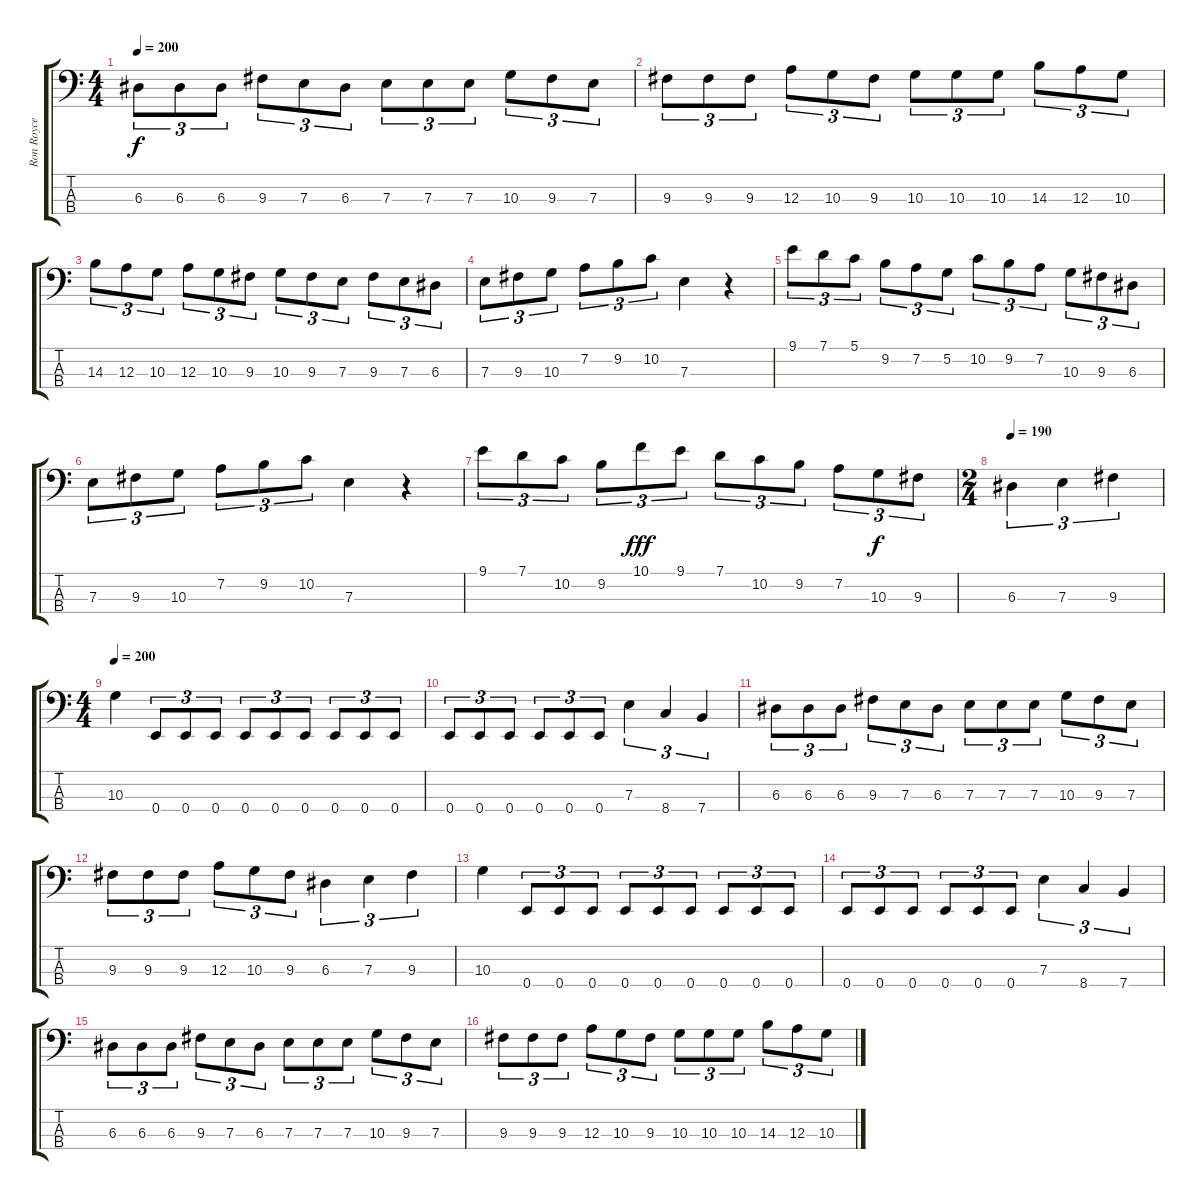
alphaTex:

\track ("Ron Royce (BASS)" "Ron Royce ") {instrument electricbassfinger}
\staff {score tabs}
\tuning (G2 D2 A1 E1) {hide}
\ts (4 4)
\tempo 200
\clef f4
\ks c
6.3.8{tu (3 2) dy f} 6.3.8{tu (3 2)} 6.3.8{tu (3 2)} 9.3.8{tu (3 2)} 7.3.8{tu (3 2)} 6.3.8{tu (3 2)} 7.3.8{tu (3 2)} 7.3.8{tu (3 2)} 7.3.8{tu (3 2)} 10.3.8{tu (3 2)} 9.3.8{tu (3 2)} 7.3.8{tu (3 2)} |
9.3.8{tu (3 2)} 9.3.8{tu (3 2)} 9.3.8{tu (3 2)} 12.3.8{tu (3 2)} 10.3.8{tu (3 2)} 9.3.8{tu (3 2)} 10.3.8{tu (3 2)} 10.3.8{tu (3 2)} 10.3.8{tu (3 2)} 14.3.8{tu (3 2)} 12.3.8{tu (3 2)} 10.3.8{tu (3 2)} |
14.3.8{tu (3 2)} 12.3.8{tu (3 2)} 10.3.8{tu (3 2)} 12.3.8{tu (3 2)} 10.3.8{tu (3 2)} 9.3.8{tu (3 2)} 10.3.8{tu (3 2)} 9.3.8{tu (3 2)} 7.3.8{tu (3 2)} 9.3.8{tu (3 2)} 7.3.8{tu (3 2)} 6.3.8{tu (3 2)} |
7.3.8{tu (3 2)} 9.3.8{tu (3 2)} 10.3.8{tu (3 2)} 7.2.8{tu (3 2)} 9.2.8{tu (3 2)} 10.2.8{tu (3 2)} 7.3.4 r.4 |
9.1.8{tu (3 2)} 7.1.8{tu (3 2)} 5.1.8{tu (3 2)} 9.2.8{tu (3 2)} 7.2.8{tu (3 2)} 5.2.8{tu (3 2)} 10.2.8{tu (3 2)} 9.2.8{tu (3 2)} 7.2.8{tu (3 2)} 10.3.8{tu (3 2)} 9.3.8{tu (3 2)} 6.3.8{tu (3 2)} |
7.3.8{tu (3 2)} 9.3.8{tu (3 2)} 10.3.8{tu (3 2)} 7.2.8{tu (3 2)} 9.2.8{tu (3 2)} 10.2.8{tu (3 2)} 7.3.4 r.4 |
9.1.8{tu (3 2)} 7.1.8{tu (3 2)} 10.2.8{tu (3 2)} 9.2.8{tu (3 2)} 10.1.8{tu (3 2) dy fff} 9.1.8{tu (3 2)} 7.1.8{tu (3 2)} 10.2.8{tu (3 2)} 9.2.8{tu (3 2)} 7.2.8{tu (3 2)} 10.3.8{tu (3 2) dy f} 9.3.8{tu (3 2)} |
\ts (2 4)
\tempo 190
6.3.4{tu (3 2)} 7.3.4{tu (3 2)} 9.3.4{tu (3 2)} |
\ts (4 4)
\tempo 200
10.3.4 0.4.8{tu (3 2)} 0.4.8{tu (3 2)} 0.4.8{tu (3 2)} 0.4.8{tu (3 2)} 0.4.8{tu (3 2)} 0.4.8{tu (3 2)} 0.4.8{tu (3 2)} 0.4.8{tu (3 2)} 0.4.8{tu (3 2)} |
0.4.8{tu (3 2)} 0.4.8{tu (3 2)} 0.4.8{tu (3 2)} 0.4.8{tu (3 2)} 0.4.8{tu (3 2)} 0.4.8{tu (3 2)} 7.3.4{tu (3 2)} 8.4.4{tu (3 2)} 7.4.4{tu (3 2)} |
6.3.8{tu (3 2)} 6.3.8{tu (3 2)} 6.3.8{tu (3 2)} 9.3.8{tu (3 2)} 7.3.8{tu (3 2)} 6.3.8{tu (3 2)} 7.3.8{tu (3 2)} 7.3.8{tu (3 2)} 7.3.8{tu (3 2)} 10.3.8{tu (3 2)} 9.3.8{tu (3 2)} 7.3.8{tu (3 2)} |
9.3.8{tu (3 2)} 9.3.8{tu (3 2)} 9.3.8{tu (3 2)} 12.3.8{tu (3 2)} 10.3.8{tu (3 2)} 9.3.8{tu (3 2)} 6.3.4{tu (3 2)} 7.3.4{tu (3 2)} 9.3.4{tu (3 2)} |
10.3.4 0.4.8{tu (3 2)} 0.4.8{tu (3 2)} 0.4.8{tu (3 2)} 0.4.8{tu (3 2)} 0.4.8{tu (3 2)} 0.4.8{tu (3 2)} 0.4.8{tu (3 2)} 0.4.8{tu (3 2)} 0.4.8{tu (3 2)} |
0.4.8{tu (3 2)} 0.4.8{tu (3 2)} 0.4.8{tu (3 2)} 0.4.8{tu (3 2)} 0.4.8{tu (3 2)} 0.4.8{tu (3 2)} 7.3.4{tu (3 2)} 8.4.4{tu (3 2)} 7.4.4{tu (3 2)} |
6.3.8{tu (3 2)} 6.3.8{tu (3 2)} 6.3.8{tu (3 2)} 9.3.8{tu (3 2)} 7.3.8{tu (3 2)} 6.3.8{tu (3 2)} 7.3.8{tu (3 2)} 7.3.8{tu (3 2)} 7.3.8{tu (3 2)} 10.3.8{tu (3 2)} 9.3.8{tu (3 2)} 7.3.8{tu (3 2)} |
9.3.8{tu (3 2)} 9.3.8{tu (3 2)} 9.3.8{tu (3 2)} 12.3.8{tu (3 2)} 10.3.8{tu (3 2)} 9.3.8{tu (3 2)} 10.3.8{tu (3 2)} 10.3.8{tu (3 2)} 10.3.8{tu (3 2)} 14.3.8{tu (3 2)} 12.3.8{tu (3 2)} 10.3.8{tu (3 2)}
